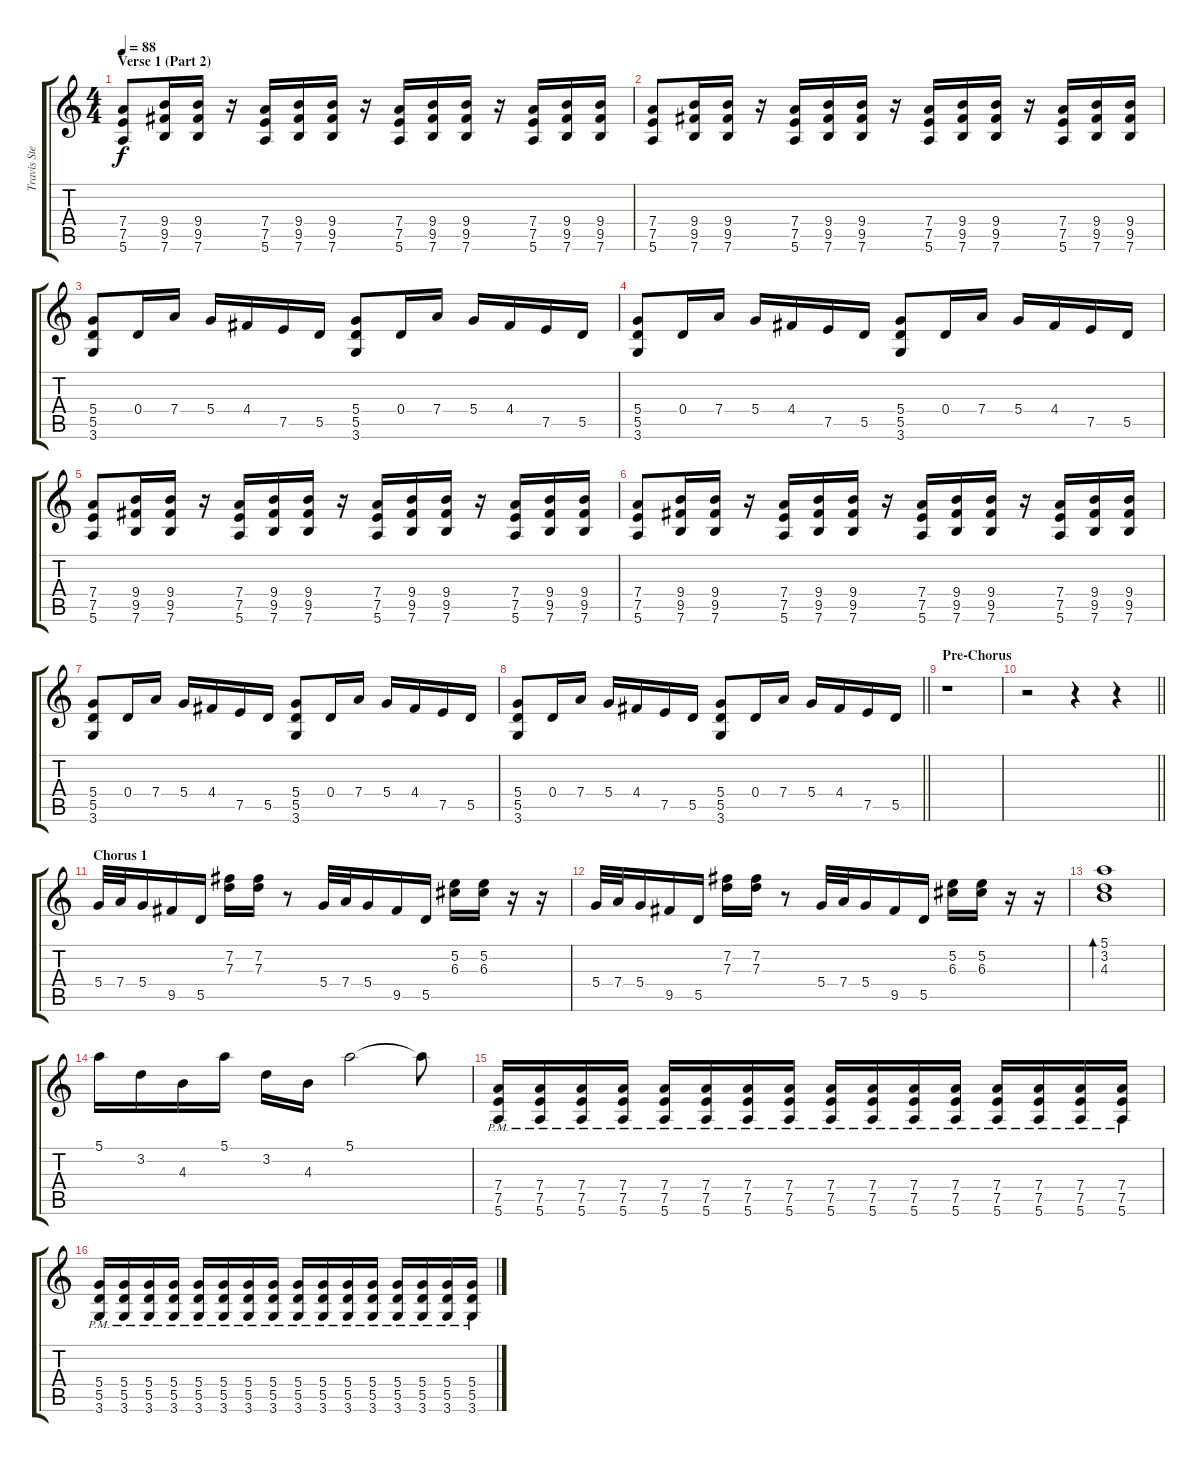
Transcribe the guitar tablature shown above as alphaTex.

\track ("Travis Stever (Lead Guitar)" "Travis Ste") {instrument distortionguitar}
\staff {score tabs}
\tuning (E4 B3 G3 D3 A2 E2) {hide}
\ts (4 4)
\section ("" "Verse 1 (Part 2)")
\tempo 88
\clef g2
\ks c
(7.4 7.5 5.6).8{dy f} (9.4 9.5 7.6).16 (9.4 9.5 7.6).16 r.16 (7.4 7.5 5.6).16 (9.4 9.5 7.6).16 (9.4 9.5 7.6).16 r.16 (7.4 7.5 5.6).16 (9.4 9.5 7.6).16 (9.4 9.5 7.6).16 r.16 (7.4 7.5 5.6).16 (9.4 9.5 7.6).16 (9.4 9.5 7.6).16 |
(7.4 7.5 5.6).8 (9.4 9.5 7.6).16 (9.4 9.5 7.6).16 r.16 (7.4 7.5 5.6).16 (9.4 9.5 7.6).16 (9.4 9.5 7.6).16 r.16 (7.4 7.5 5.6).16 (9.4 9.5 7.6).16 (9.4 9.5 7.6).16 r.16 (7.4 7.5 5.6).16 (9.4 9.5 7.6).16 (9.4 9.5 7.6).16 |
(5.4 5.5 3.6).8 0.4.16 7.4.16 5.4.16 4.4.16 7.5.16 5.5.16 (5.4 5.5 3.6).8 0.4.16 7.4.16 5.4.16 4.4.16 7.5.16 5.5.16 |
(5.4 5.5 3.6).8 0.4.16 7.4.16 5.4.16 4.4.16 7.5.16 5.5.16 (5.4 5.5 3.6).8 0.4.16 7.4.16 5.4.16 4.4.16 7.5.16 5.5.16 |
(7.4 7.5 5.6).8 (9.4 9.5 7.6).16 (9.4 9.5 7.6).16 r.16 (7.4 7.5 5.6).16 (9.4 9.5 7.6).16 (9.4 9.5 7.6).16 r.16 (7.4 7.5 5.6).16 (9.4 9.5 7.6).16 (9.4 9.5 7.6).16 r.16 (7.4 7.5 5.6).16 (9.4 9.5 7.6).16 (9.4 9.5 7.6).16 |
(7.4 7.5 5.6).8 (9.4 9.5 7.6).16 (9.4 9.5 7.6).16 r.16 (7.4 7.5 5.6).16 (9.4 9.5 7.6).16 (9.4 9.5 7.6).16 r.16 (7.4 7.5 5.6).16 (9.4 9.5 7.6).16 (9.4 9.5 7.6).16 r.16 (7.4 7.5 5.6).16 (9.4 9.5 7.6).16 (9.4 9.5 7.6).16 |
(5.4 5.5 3.6).8 0.4.16 7.4.16 5.4.16 4.4.16 7.5.16 5.5.16 (5.4 5.5 3.6).8 0.4.16 7.4.16 5.4.16 4.4.16 7.5.16 5.5.16 |
\barLineRight lightlight
(5.4 5.5 3.6).8 0.4.16 7.4.16 5.4.16 4.4.16 7.5.16 5.5.16 (5.4 5.5 3.6).8 0.4.16 7.4.16 5.4.16 4.4.16 7.5.16 5.5.16 |
\section ("" "Pre-Chorus")
r.1 |
\barLineRight lightlight
r.2 r.4 r.4 |
\section ("" "Chorus 1")
5.4.32 7.4.32 5.4.16 9.5.16 5.5.16 (7.2 7.3).16 (7.2 7.3).16 r.8 5.4.32 7.4.32 5.4.16 9.5.16 5.5.16 (5.2 6.3).16 (5.2 6.3).16 r.16 r.16 |
5.4.32 7.4.32 5.4.16 9.5.16 5.5.16 (7.2 7.3).16 (7.2 7.3).16 r.8 5.4.32 7.4.32 5.4.16 9.5.16 5.5.16 (5.2 6.3).16 (5.2 6.3).16 r.16 r.16 |
(5.1 3.2 4.3).1{bd 240} |
5.1.16 3.2.16 4.3.16 5.1.16 3.2.16 4.3.16 5.1.2 5.1{t}.8 |
(7.4{pm} 7.5{pm} 5.6{pm}).16 (7.4{pm} 7.5{pm} 5.6{pm}).16 (7.4{pm} 7.5{pm} 5.6{pm}).16 (7.4{pm} 7.5{pm} 5.6{pm}).16 (7.4{pm} 7.5{pm} 5.6{pm}).16 (7.4{pm} 7.5{pm} 5.6{pm}).16 (7.4{pm} 7.5{pm} 5.6{pm}).16 (7.4{pm} 7.5{pm} 5.6{pm}).16 (7.4{pm} 7.5{pm} 5.6{pm}).16 (7.4{pm} 7.5{pm} 5.6{pm}).16 (7.4{pm} 7.5{pm} 5.6{pm}).16 (7.4{pm} 7.5{pm} 5.6{pm}).16 (7.4{pm} 7.5{pm} 5.6{pm}).16 (7.4{pm} 7.5{pm} 5.6{pm}).16 (7.4{pm} 7.5{pm} 5.6{pm}).16 (7.4{pm} 7.5{pm} 5.6{pm}).16 |
(5.4{pm} 5.5{pm} 3.6{pm}).16 (5.4{pm} 5.5{pm} 3.6{pm}).16 (5.4{pm} 5.5{pm} 3.6{pm}).16 (5.4{pm} 5.5{pm} 3.6{pm}).16 (5.4{pm} 5.5{pm} 3.6{pm}).16 (5.4{pm} 5.5{pm} 3.6{pm}).16 (5.4{pm} 5.5{pm} 3.6{pm}).16 (5.4{pm} 5.5{pm} 3.6{pm}).16 (5.4{pm} 5.5{pm} 3.6{pm}).16 (5.4{pm} 5.5{pm} 3.6{pm}).16 (5.4{pm} 5.5{pm} 3.6{pm}).16 (5.4{pm} 5.5{pm} 3.6{pm}).16 (5.4{pm} 5.5{pm} 3.6{pm}).16 (5.4{pm} 5.5{pm} 3.6{pm}).16 (5.4{pm} 5.5{pm} 3.6{pm}).16 (5.4{pm} 5.5{pm} 3.6{pm}).16
